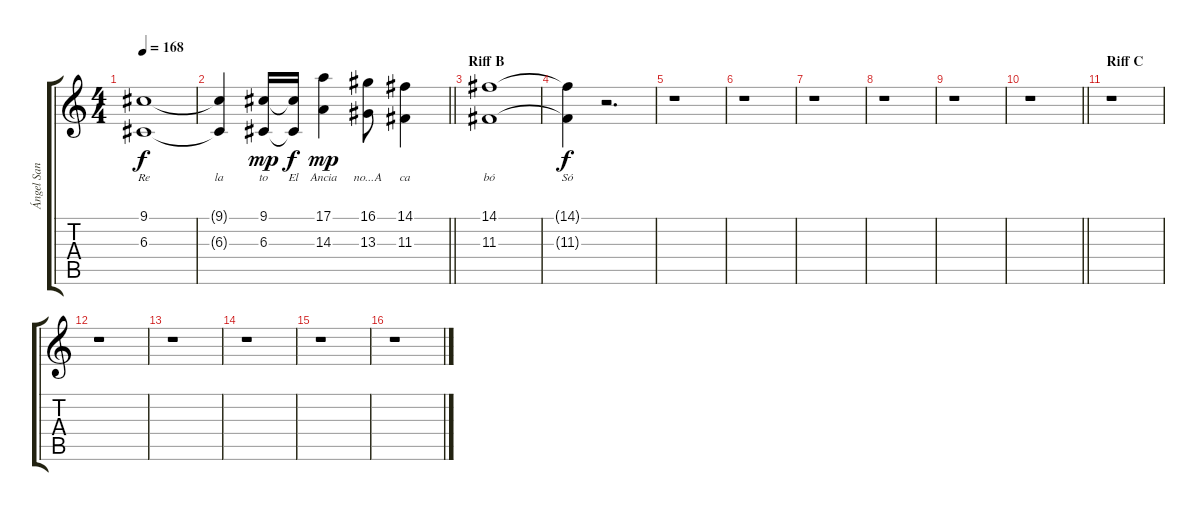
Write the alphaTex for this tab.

\track ("Ángel San Juan (Voz)" "Ángel San ") {instrument lead2sawtooth}
\staff {score tabs}
\tuning (E4 B3 G3 D3 A2 E2) {hide}
\ts (4 4)
\tempo 168
\clef g2
\ks c
(9.1{t} 6.3{t}).1{lyrics (0 "Re") lyrics (1 "") lyrics (2 "") lyrics (3 "") lyrics (4 "") dy f} |
\barLineRight lightlight
(9.1{t} 6.3{t}).4{lyrics (0 "la") lyrics (1 "") lyrics (2 "") lyrics (3 "") lyrics (4 "")} (9.1 6.3).16{lyrics (0 "to") lyrics (1 "") lyrics (2 "") lyrics (3 "") lyrics (4 "") dy mp} (9.1{t} 6.3{t}).16{lyrics (0 "El") lyrics (1 "") lyrics (2 "") lyrics (3 "") lyrics (4 "") dy f} (17.1 14.3).4{lyrics (0 "Ancia") lyrics (1 "") lyrics (2 "") lyrics (3 "") lyrics (4 "") dy mp} (16.1 13.3).8{lyrics (0 "no...A") lyrics (1 "") lyrics (2 "") lyrics (3 "") lyrics (4 "")} (14.1 11.3).4{lyrics (0 "ca") lyrics (1 "") lyrics (2 "") lyrics (3 "") lyrics (4 "")} |
\section ("" "Riff B")
(14.1 11.3).1{lyrics (0 "bó") lyrics (1 "") lyrics (2 "") lyrics (3 "") lyrics (4 "")} |
(14.1{t} 11.3{t}).4{lyrics (0 "Só") lyrics (1 "") lyrics (2 "") lyrics (3 "") lyrics (4 "") dy f} r.2{d} |
r.1 |
r.1 |
r.1 |
r.1 |
r.1 |
\barLineRight lightlight
r.1 |
\section ("" "Riff C")
r.1 |
r.1 |
r.1 |
r.1 |
r.1 |
r.1
